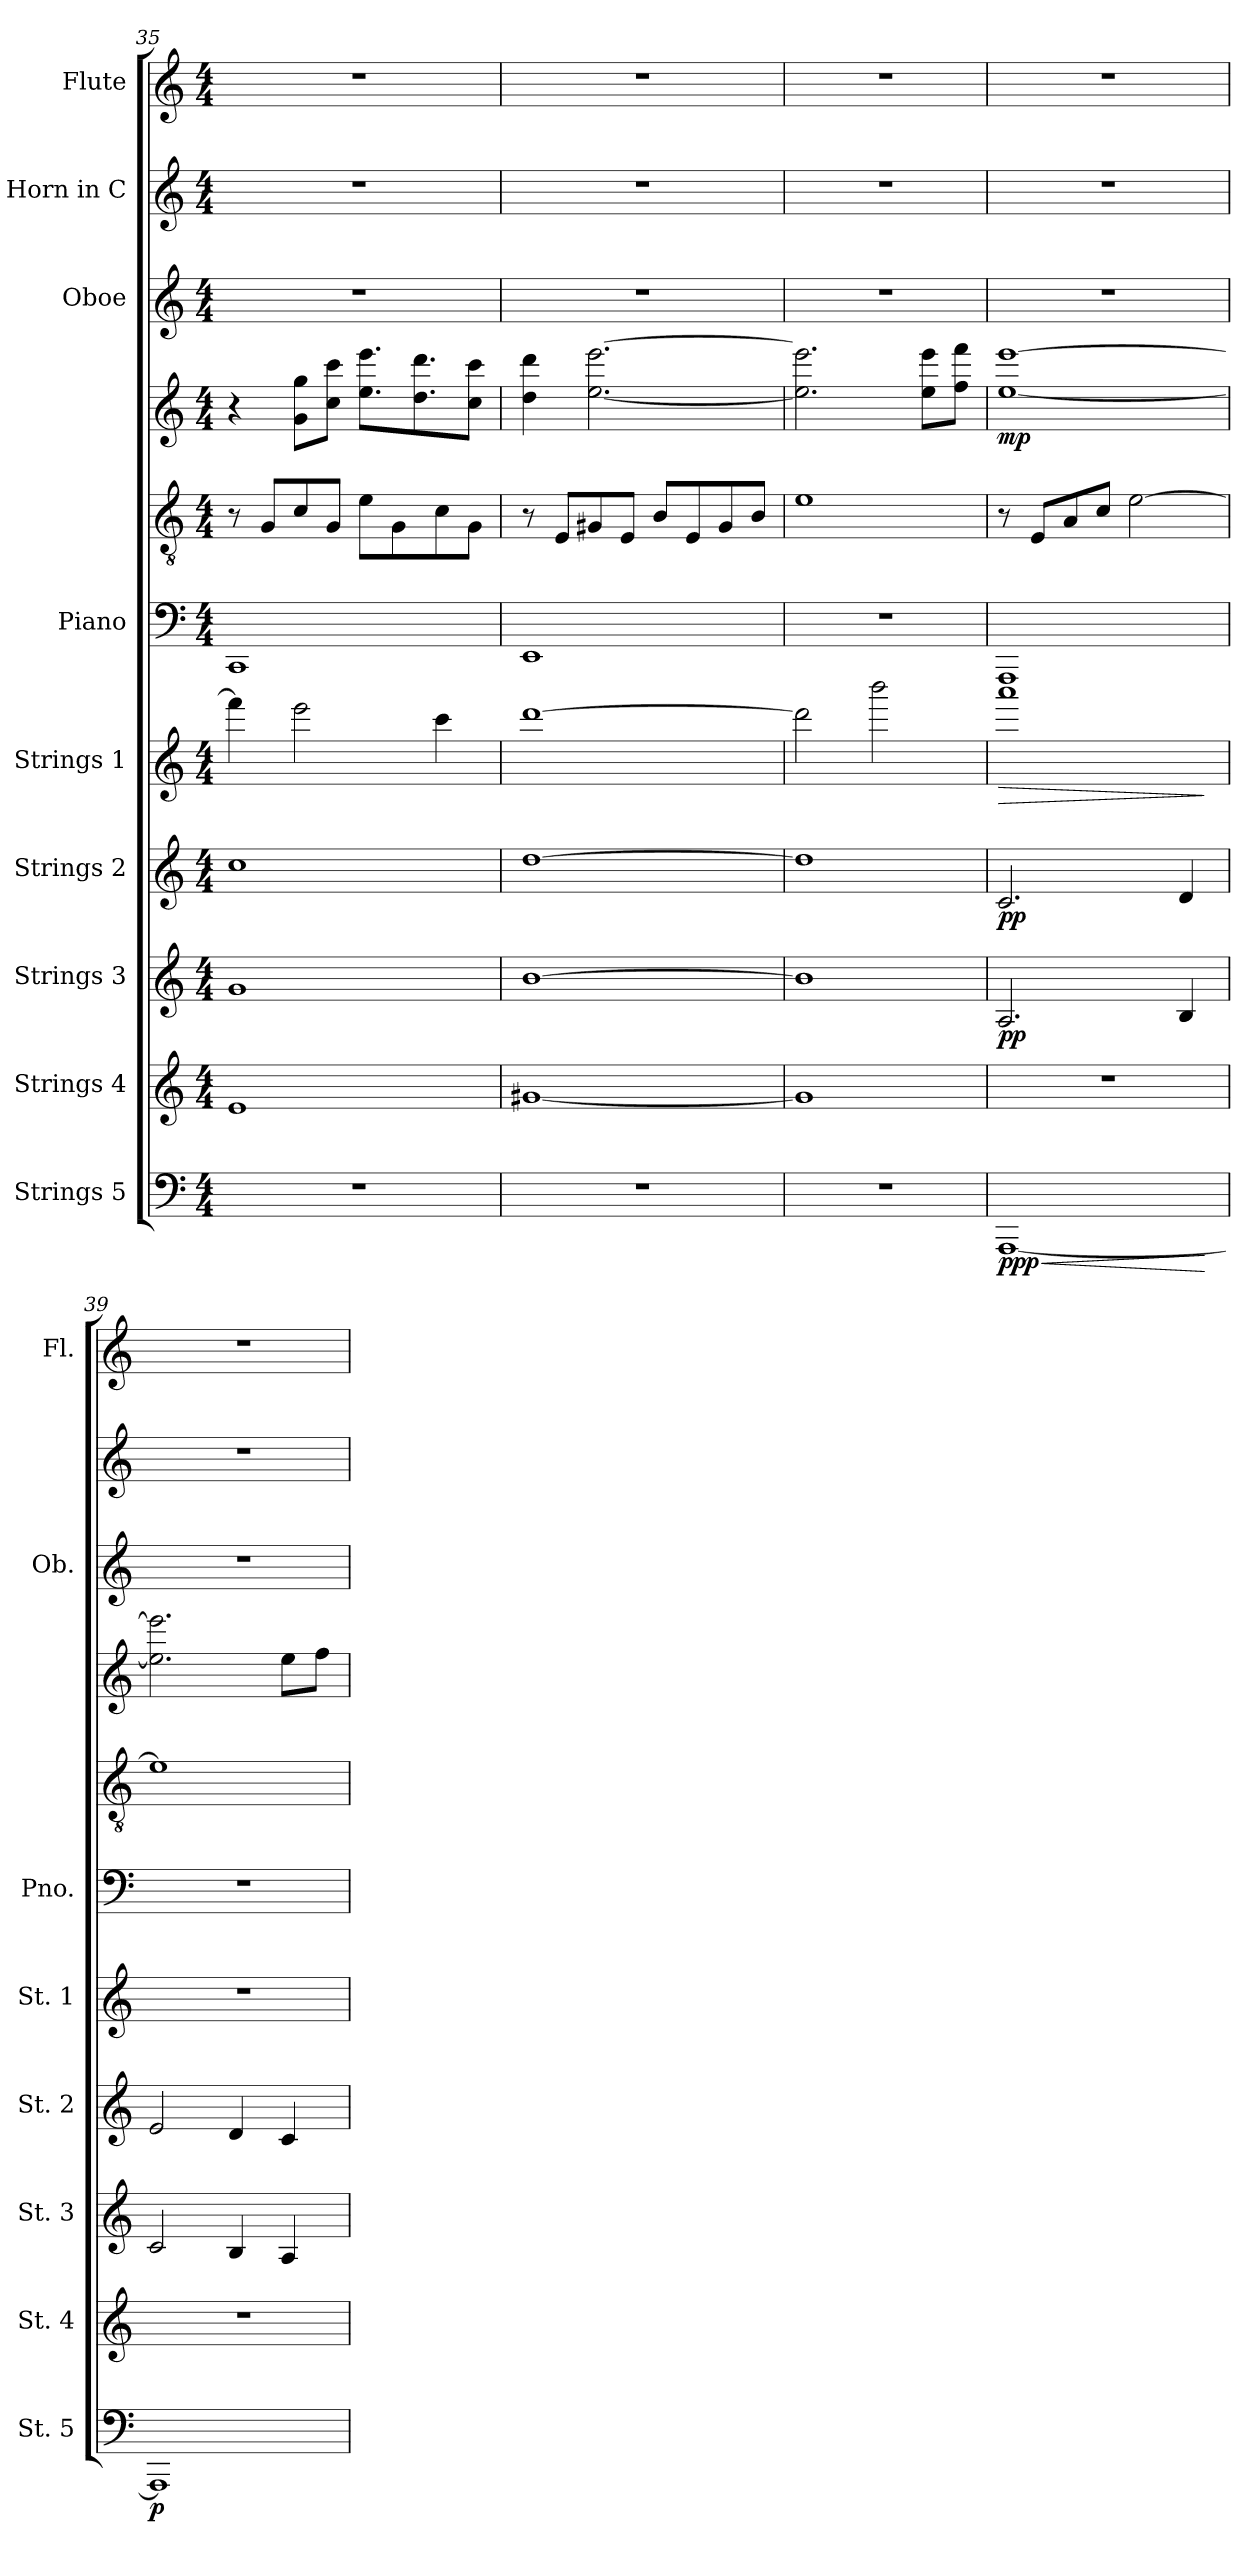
**kern	**dynam	**kern	**kern	**dynam	**kern	**dynam	**kern	**dynam	**kern	**kern	**kern	**dynam	**kern	**kern	**kern
*part9	*part9	*part8	*part7	*part7	*part6	*part6	*part5	*part5	*part4	*part4	*part4	*part4	*part3	*part2	*part1
*staff11	*staff11	*staff10	*staff9	*staff9	*staff8	*staff8	*staff7	*staff7	*staff6	*staff5	*staff4	*staff4/5/6	*staff3	*staff2	*staff1
*I"Strings 5	*	*I"Strings 4	*I"Strings 3	*	*I"Strings 2	*	*I"Strings 1	*	*I"Piano	*	*	*	*I"Oboe	*I"Horn in C	*I"Flute
*I'St. 5	*	*I'St. 4	*I'St. 3	*	*I'St. 2	*	*I'St. 1	*	*I'Pno.	*	*	*	*I'Ob.	*	*I'Fl.
*clefF4	*	*clefG2	*clefG2	*	*clefG2	*	*clefG2	*	*clefF4	*clefGv2	*clefG2	*	*clefG2	*clefG2	*clefG2
*	*	*	*	*	*	*	*	*	*	*	*	*	*	*ITrd7c12	*
*k[]	*	*k[]	*k[]	*	*k[]	*	*k[]	*	*k[]	*k[]	*k[]	*	*k[]	*k[]	*k[]
*M4/4	*	*M4/4	*M4/4	*	*M4/4	*	*M4/4	*	*M4/4	*M4/4	*M4/4	*	*M4/4	*M4/4	*M4/4
=35	=35	=35	=35	=35	=35	=35	=35	=35	=35	=35	=35	=35	=35	=35	=35
1r	.	1e	1g	.	1cc	.	4fff\]	.	1CC	8r	4r	.	1r	1r	1r
.	.	.	.	.	.	.	.	.	.	8G/L	.	.	.	.	.
.	.	.	.	.	.	.	2eee\	.	.	8c/	8g\ 8gg\L	.	.	.	.
.	.	.	.	.	.	.	.	.	.	8G/J	8cc\ 8ccc\J	.	.	.	.
.	.	.	.	.	.	.	.	.	.	8e\L	8.ee\ 8.eee\L	.	.	.	.
.	.	.	.	.	.	.	.	.	.	8G\	.	.	.	.	.
.	.	.	.	.	.	.	.	.	.	.	8.dd\ 8.ddd\	.	.	.	.
.	.	.	.	.	.	.	4ccc\	.	.	8c\	.	.	.	.	.
.	.	.	.	.	.	.	.	.	.	8G\J	8cc\ 8ccc\J	.	.	.	.
=36	=36	=36	=36	=36	=36	=36	=36	=36	=36	=36	=36	=36	=36	=36	=36
1r	.	[1g#X	[1b	.	[1dd	.	[1ddd	.	1EE	8r	4dd\ 4ddd\	.	1r	1r	1r
.	.	.	.	.	.	.	.	.	.	8E/L	.	.	.	.	.
.	.	.	.	.	.	.	.	.	.	8G#X/	[2.ee\ [2.eee\	.	.	.	.
.	.	.	.	.	.	.	.	.	.	8E/J	.	.	.	.	.
.	.	.	.	.	.	.	.	.	.	8B/L	.	.	.	.	.
.	.	.	.	.	.	.	.	.	.	8E/	.	.	.	.	.
.	.	.	.	.	.	.	.	.	.	8G#/	.	.	.	.	.
.	.	.	.	.	.	.	.	.	.	8B/J	.	.	.	.	.
=37	=37	=37	=37	=37	=37	=37	=37	=37	=37	=37	=37	=37	=37	=37	=37
1r	.	1g#]	1b]	.	1dd]	.	2ddd\]	.	1r	1e	2.ee\] 2.eee\]	.	1r	1r	1r
.	.	.	.	.	.	.	2bbb\	.	.	.	.	.	.	.	.
.	.	.	.	.	.	.	.	.	.	.	8ee\ 8eee\L	.	.	.	.
.	.	.	.	.	.	.	.	.	.	.	8ff\ 8fff\J	.	.	.	.
!!LO:PB:g=z
=38	=38	=38	=38	=38	=38	=38	=38	=38	=38	=38	=38	=38	=38	=38	=38
!	!LO:HP:b	!	!	!	!	!	!	!LO:HP:b	!	!	!	!	!	!	!
!	!LO:DY:n=1:b	!	!	!LO:DY:b	!	!LO:DY:b	!	!	!	!	!	!LO:DY:b	!	!	!
[1AAA	< ppp	1r	2.A/	pp	2.c/	pp	1aaa	>	1AAA	8r	[1ee [1eee	mp	1r	1r	1r
.	.	.	.	.	.	.	.	.	.	8E/L	.	.	.	.	.
.	.	.	.	.	.	.	.	.	.	8A/	.	.	.	.	.
.	.	.	.	.	.	.	.	.	.	8c/J	.	.	.	.	.
.	.	.	.	.	.	.	.	.	.	[2e\	.	.	.	.	.
.	.	.	4B/	.	4d/	.	.	.	.	.	.	.	.	.	.
.	[	.	.	.	.	.	.	]	.	.	.	.	.	.	.
=39	=39	=39	=39	=39	=39	=39	=39	=39	=39	=39	=39	=39	=39	=39	=39
!	!LO:DY:b	!	!	!	!	!	!	!	!	!	!	!	!	!	!
1AAA]	p	1r	2c/	.	2e/	.	1r	.	1r	1e]	2.ee\] 2.eee\]	.	1r	1r	1r
.	.	.	4B/	.	4d/	.	.	.	.	.	.	.	.	.	.
.	.	.	4A/	.	4c/	.	.	.	.	.	8ee\L	.	.	.	.
.	.	.	.	.	.	.	.	.	.	.	8ff\J	.	.	.	.
=	=	=	=	=	=	=	=	=	=	=	=	=	=	=	=
*-	*-	*-	*-	*-	*-	*-	*-	*-	*-	*-	*-	*-	*-	*-	*-
